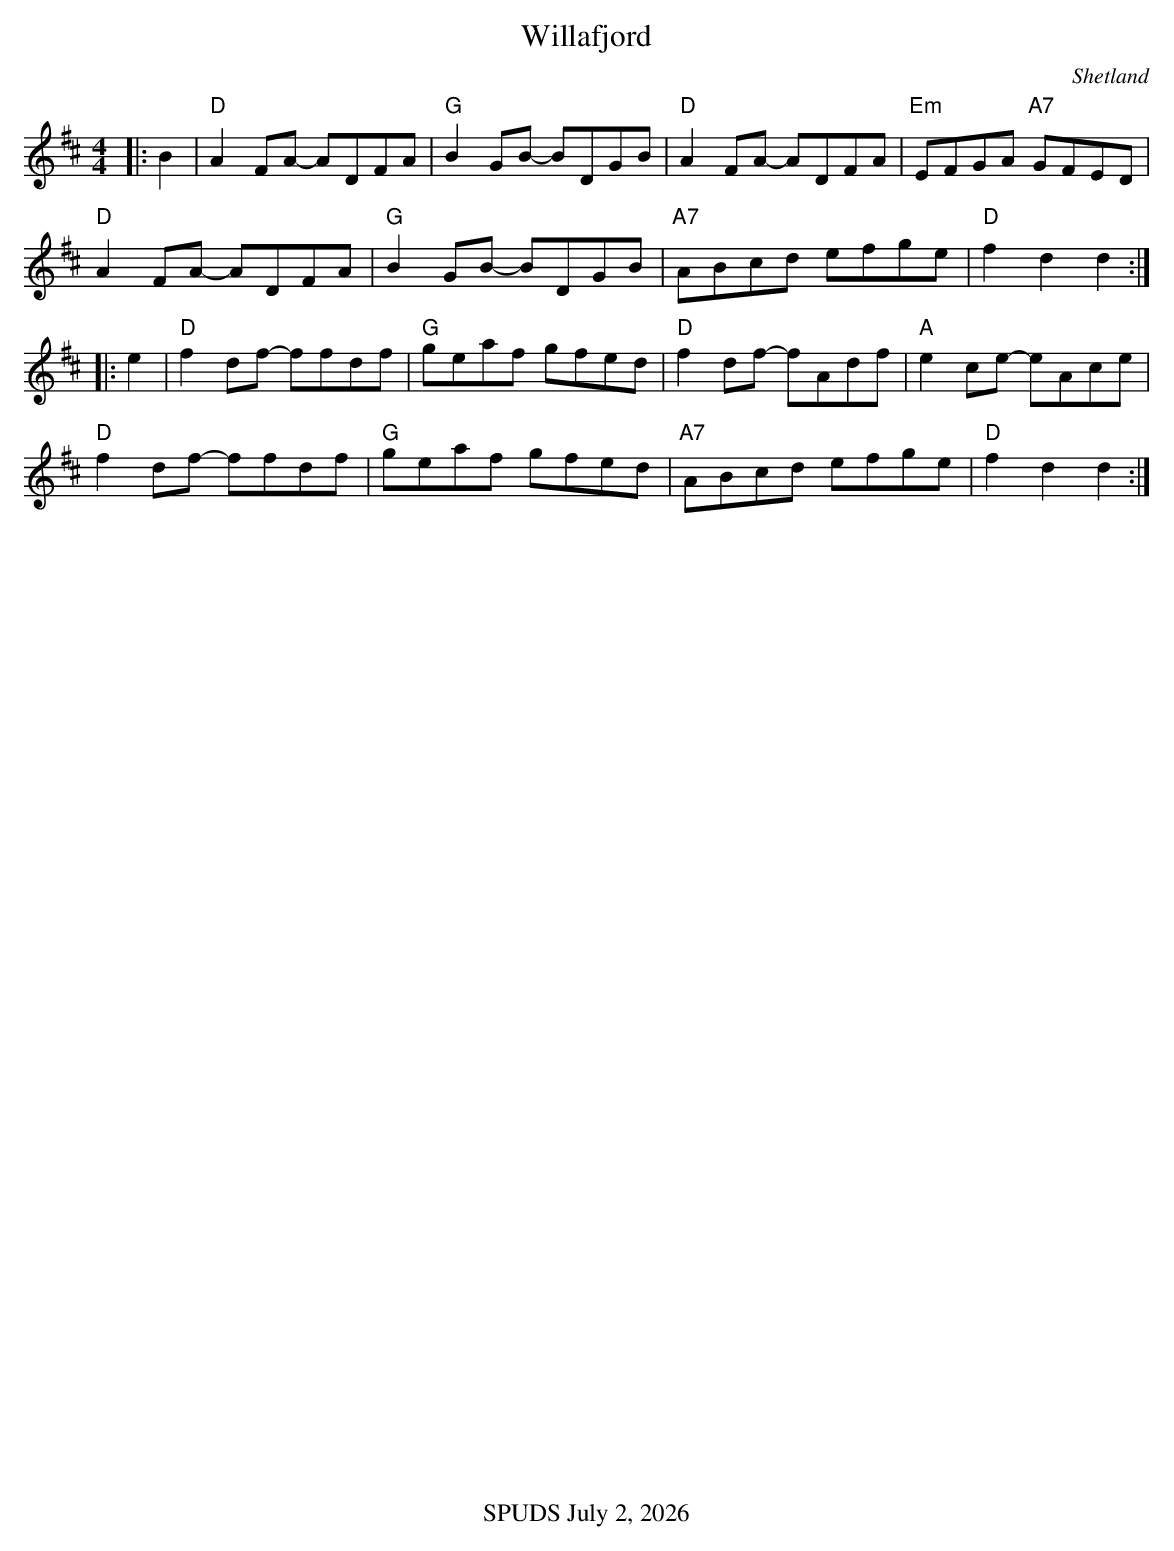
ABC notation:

X:1
T:Willafjord
M:4/4
O:Shetland
K:D
|:B2|"D"A2 FA- ADFA|"G"B2 GB- BDGB|"D"A2 FA- ADFA|"Em"EFGA "A7"GFED|
"D"A2 FA- ADFA|"G"B2 GB- BDGB|"A7"ABcd efge|"D"f2 d2 d2:|
|:e2|"D"f2 df- ffdf|"G"geaf gfed|"D"f2 df- fAdf|"A"e2 ce- eAce|
"D"f2 df- ffdf|"G"geaf gfed|"A7"ABcd efge|"D"f2 d2 d2:|
